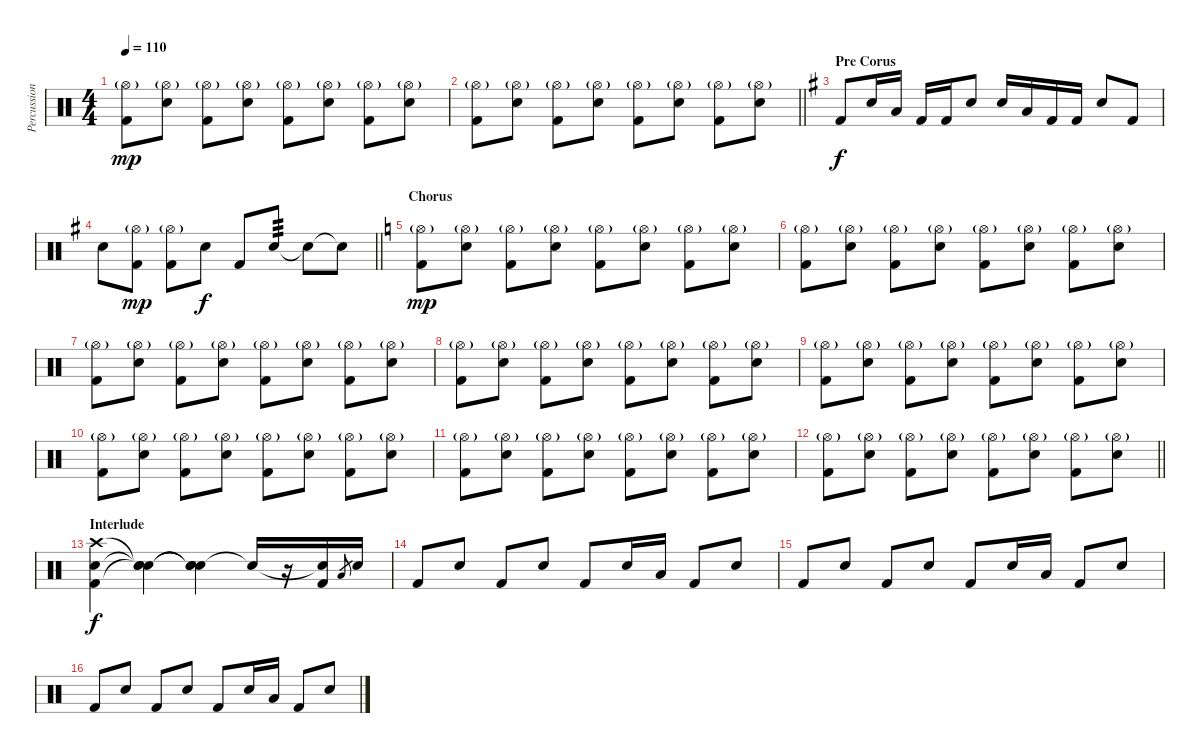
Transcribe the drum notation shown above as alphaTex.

\track ("Percussion" "Percussion") {instrument percussion}
\staff {score}
\articulation defaults
\ts (4 4)
\tempo 110
\clef neutral
\ks c
("Hi-Hat (open)"{g} "Kick (hit) 2").8{dy mp} ("Hi-Hat (open)"{g} "Electric Snare (hit)").8 ("Hi-Hat (open)"{g} "Kick (hit) 2").8 ("Hi-Hat (open)"{g} "Electric Snare (hit)").8 ("Hi-Hat (open)"{g} "Kick (hit) 2").8 ("Hi-Hat (open)"{g} "Electric Snare (hit)").8 ("Hi-Hat (open)"{g} "Kick (hit) 2").8 ("Hi-Hat (open)"{g} "Electric Snare (hit)").8 |
\barLineRight lightlight
("Hi-Hat (open)"{g} "Kick (hit) 2").8 ("Hi-Hat (open)"{g} "Electric Snare (hit)").8 ("Hi-Hat (open)"{g} "Kick (hit) 2").8 ("Hi-Hat (open)"{g} "Electric Snare (hit)").8 ("Hi-Hat (open)"{g} "Kick (hit) 2").8 ("Hi-Hat (open)"{g} "Electric Snare (hit)").8 ("Hi-Hat (open)"{g} "Kick (hit) 2").8 ("Hi-Hat (open)"{g} "Electric Snare (hit)").8 |
\section ("" "Pre Corus")
\ks g "Kick (hit) 2".8{dy f} "Electric Snare (hit)".16 "Low Tom (hit)".16 "Kick (hit) 2".16 "Kick (hit) 2".16 "Electric Snare (hit)".8 "Electric Snare (hit)".16 "Low Tom (hit)".16 "Kick (hit) 2".16 "Kick (hit) 2".16 "Electric Snare (hit)".8 "Kick (hit) 2".8
|
\barLineRight lightlight "Electric Snare (hit)".8
("Hi-Hat (open)"{g} "Kick (hit) 2").8{dy mp} ("Hi-Hat (open)"{g} "Kick (hit) 2").8 "Electric Snare (hit)".8{dy f} "Kick (hit) 2".8 "Electric Snare (hit)".8{tp 3} "Snare (hit)"{t}.8 "Snare (hit)"{t}.8 |
\section ("" "Chorus")
\ks c
("Hi-Hat (open)"{g} "Kick (hit) 2").8{dy mp} ("Hi-Hat (open)"{g} "Electric Snare (hit)").8 ("Hi-Hat (open)"{g} "Kick (hit) 2").8 ("Hi-Hat (open)"{g} "Electric Snare (hit)").8 ("Hi-Hat (open)"{g} "Kick (hit) 2").8 ("Hi-Hat (open)"{g} "Electric Snare (hit)").8 ("Hi-Hat (open)"{g} "Kick (hit) 2").8 ("Hi-Hat (open)"{g} "Electric Snare (hit)").8 |
("Hi-Hat (open)"{g} "Kick (hit) 2").8 ("Hi-Hat (open)"{g} "Electric Snare (hit)").8 ("Hi-Hat (open)"{g} "Kick (hit) 2").8 ("Hi-Hat (open)"{g} "Electric Snare (hit)").8 ("Hi-Hat (open)"{g} "Kick (hit) 2").8 ("Hi-Hat (open)"{g} "Electric Snare (hit)").8 ("Hi-Hat (open)"{g} "Kick (hit) 2").8 ("Hi-Hat (open)"{g} "Electric Snare (hit)").8 |
("Hi-Hat (open)"{g} "Kick (hit) 2").8 ("Hi-Hat (open)"{g} "Electric Snare (hit)").8 ("Hi-Hat (open)"{g} "Kick (hit) 2").8 ("Hi-Hat (open)"{g} "Electric Snare (hit)").8 ("Hi-Hat (open)"{g} "Kick (hit) 2").8 ("Hi-Hat (open)"{g} "Electric Snare (hit)").8 ("Hi-Hat (open)"{g} "Kick (hit) 2").8 ("Hi-Hat (open)"{g} "Electric Snare (hit)").8 |
("Hi-Hat (open)"{g} "Kick (hit) 2").8 ("Hi-Hat (open)"{g} "Electric Snare (hit)").8 ("Hi-Hat (open)"{g} "Kick (hit) 2").8 ("Hi-Hat (open)"{g} "Electric Snare (hit)").8 ("Hi-Hat (open)"{g} "Kick (hit) 2").8 ("Hi-Hat (open)"{g} "Electric Snare (hit)").8 ("Hi-Hat (open)"{g} "Kick (hit) 2").8 ("Hi-Hat (open)"{g} "Electric Snare (hit)").8 |
("Hi-Hat (open)"{g} "Kick (hit) 2").8 ("Hi-Hat (open)"{g} "Electric Snare (hit)").8 ("Hi-Hat (open)"{g} "Kick (hit) 2").8 ("Hi-Hat (open)"{g} "Electric Snare (hit)").8 ("Hi-Hat (open)"{g} "Kick (hit) 2").8 ("Hi-Hat (open)"{g} "Electric Snare (hit)").8 ("Hi-Hat (open)"{g} "Kick (hit) 2").8 ("Hi-Hat (open)"{g} "Electric Snare (hit)").8 |
("Hi-Hat (open)"{g} "Kick (hit) 2").8 ("Hi-Hat (open)"{g} "Electric Snare (hit)").8 ("Hi-Hat (open)"{g} "Kick (hit) 2").8 ("Hi-Hat (open)"{g} "Electric Snare (hit)").8 ("Hi-Hat (open)"{g} "Kick (hit) 2").8 ("Hi-Hat (open)"{g} "Electric Snare (hit)").8 ("Hi-Hat (open)"{g} "Kick (hit) 2").8 ("Hi-Hat (open)"{g} "Electric Snare (hit)").8 |
("Hi-Hat (open)"{g} "Kick (hit) 2").8 ("Hi-Hat (open)"{g} "Electric Snare (hit)").8 ("Hi-Hat (open)"{g} "Kick (hit) 2").8 ("Hi-Hat (open)"{g} "Electric Snare (hit)").8 ("Hi-Hat (open)"{g} "Kick (hit) 2").8 ("Hi-Hat (open)"{g} "Electric Snare (hit)").8 ("Hi-Hat (open)"{g} "Kick (hit) 2").8 ("Hi-Hat (open)"{g} "Electric Snare (hit)").8 |
\barLineRight lightlight
("Hi-Hat (open)"{g} "Kick (hit) 2").8 ("Hi-Hat (open)"{g} "Electric Snare (hit)").8 ("Hi-Hat (open)"{g} "Kick (hit) 2").8 ("Hi-Hat (open)"{g} "Electric Snare (hit)").8 ("Hi-Hat (open)"{g} "Kick (hit) 2").8 ("Hi-Hat (open)"{g} "Electric Snare (hit)").8 ("Hi-Hat (open)"{g} "Kick (hit) 2").8 ("Hi-Hat (open)"{g} "Electric Snare (hit)").8 |
\section ("" "Interlude")
("Crash high (hit)" "Electric Snare (hit)" "Kick (hit) 2").4{dy f} ("Snare (hit)"{t} "Snare (hit)"{t} "Snare (hit)"{t}).4 ("Snare (hit)"{t} "Snare (hit)"{t} "Snare (hit)"{t}).4 "Snare (hit)"{t}.16 r.16 ("Snare (hit)"{t} "Kick (hit) 2").16 "Low Tom (hit)".8{gr} "Electric Snare (hit)".16 |
"Kick (hit) 2".8 "Electric Snare (hit)".8 "Kick (hit) 2".8 "Electric Snare (hit)".8 "Kick (hit) 2".8 "Electric Snare (hit)".16 "Low Tom (hit)".16 "Kick (hit) 2".8 "Electric Snare (hit)".8 |
"Kick (hit) 2".8 "Electric Snare (hit)".8 "Kick (hit) 2".8 "Electric Snare (hit)".8 "Kick (hit) 2".8 "Electric Snare (hit)".16 "Low Tom (hit)".16 "Kick (hit) 2".8 "Electric Snare (hit)".8 |
"Kick (hit) 2".8 "Electric Snare (hit)".8 "Kick (hit) 2".8 "Electric Snare (hit)".8 "Kick (hit) 2".8 "Electric Snare (hit)".16 "Low Tom (hit)".16 "Kick (hit) 2".8 "Electric Snare (hit)".8
